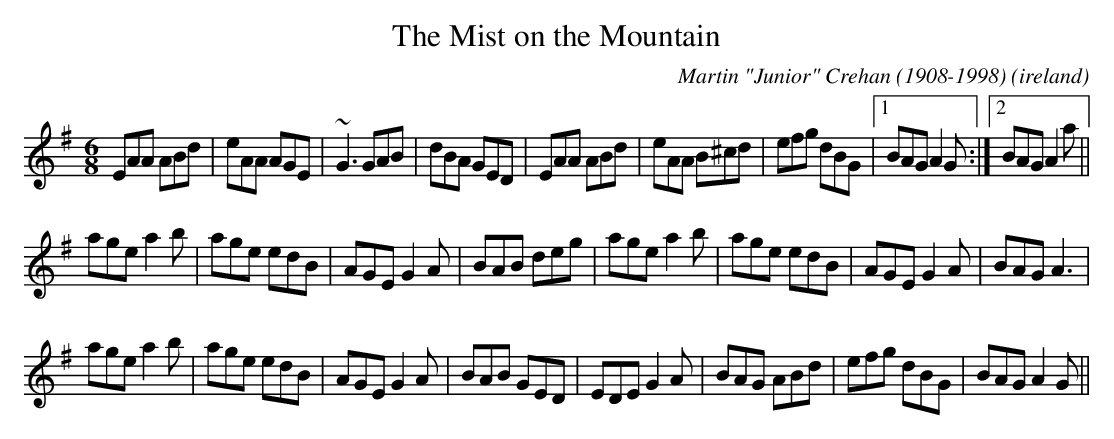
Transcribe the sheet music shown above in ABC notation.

X:1
T:Mist on the Mountain, The
O:ireland
C:Martin "Junior" Crehan (1908-1998)
M:6/8
K:Ador
EAA ABd|eAA AGE|~G3 GAB|dBA GED|EAA ABd|eAA B^cd|efg dBG|1 BAG A2G:|2 BAG A2a||
age a2b|age edB|AGE G2A|BAB deg|age a2b|age edB|AGE G2A|BAG A3|
age a2b|age edB|AGE G2A|BAB GED|EDE G2A|BAG ABd|efg dBG|BAG A2G||
